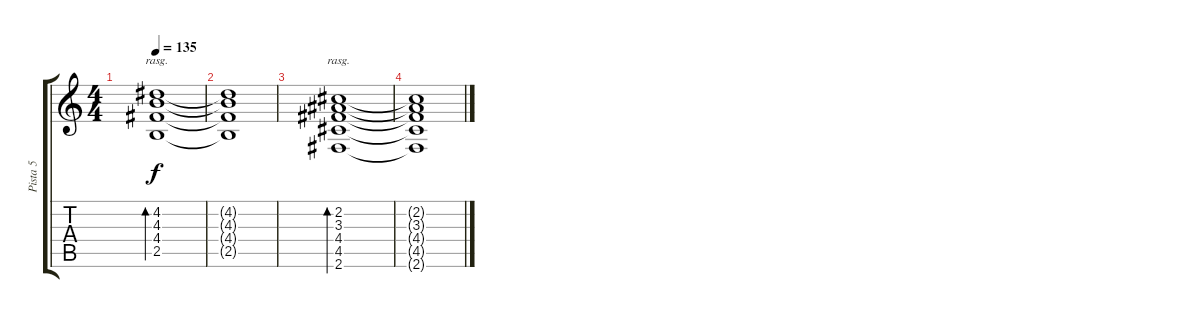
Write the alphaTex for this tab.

\track ("Pista 5" "Pista 5") {instrument electricguitarjazz}
\staff {score tabs}
\tuning (E4 B3 G3 D3 A2 E2) {hide}
\ts (4 4)
\tempo 135
\clef g2
\ks c
(4.2 4.3 4.4 2.5).1{bd 240 rasg ii dy f} |
(4.2{t} 4.3{t} 4.4{t} 2.5{t}).1 |
(2.2 3.3 4.4 4.5 2.6).1{bd 240 rasg ii} |
(2.2{t} 3.3{t} 4.4{t} 4.5{t} 2.6{t}).1
